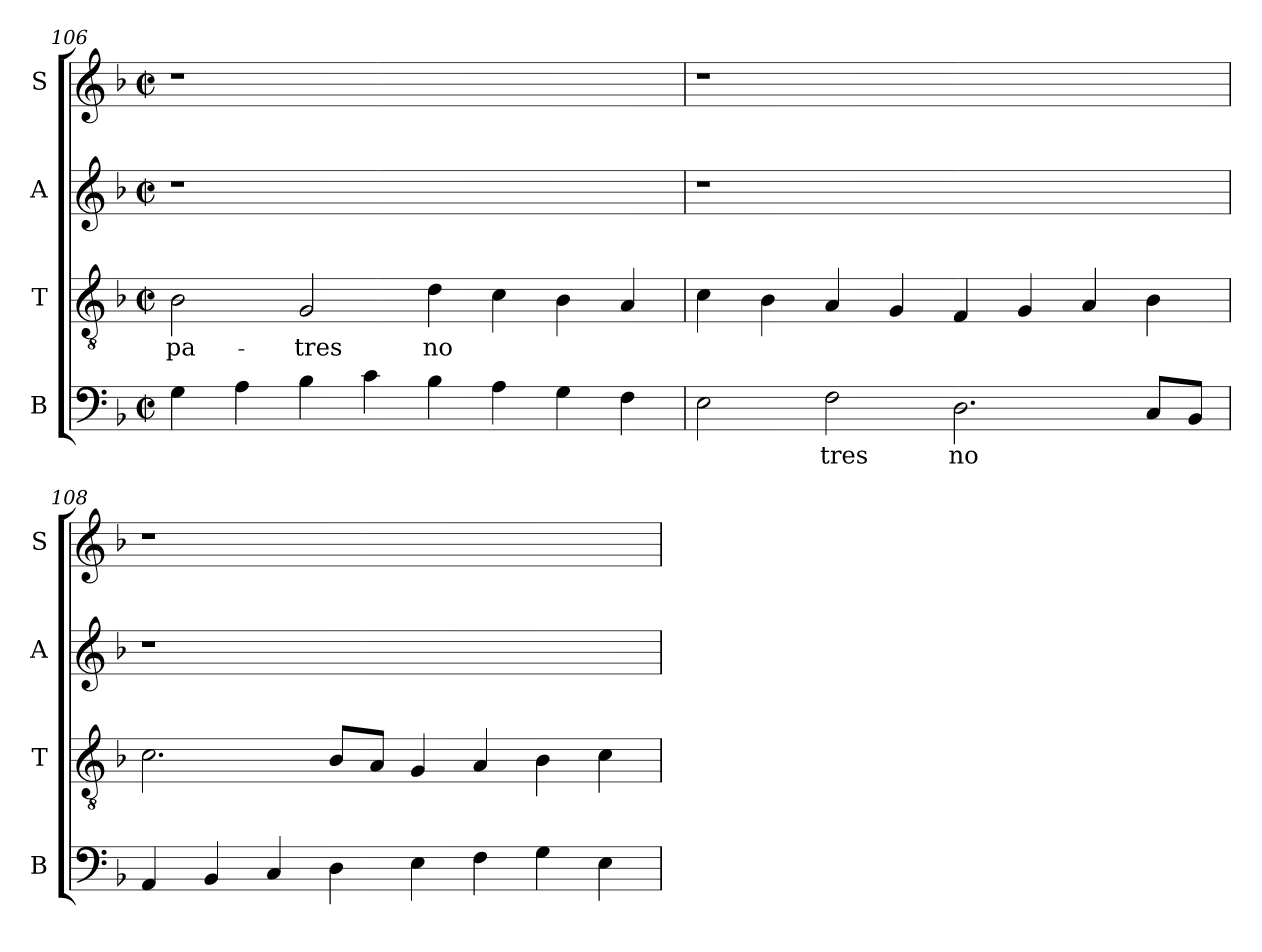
**kern	**text	**kern	**text	**kern	**kern
*part4	*part4	*part3	*part3	*part2	*part1
*staff4	*staff4	*staff3	*staff3	*staff2	*staff1
*I"B	*	*I"T	*	*I"A	*I"S
*I'B	*	*I'T	*	*I'A	*I'S
*clefF4	*	*clefGv2	*	*clefG2	*clefG2
*k[b-]	*	*k[b-]	*	*k[b-]	*k[b-]
*F:	*	*F:	*	*F:	*F:
*M2/2	*	*M2/2	*	*M2/2	*M2/2
*met(c|)	*	*met(c|)	*	*met(c|)	*met(c|)
=106	=106	=106	=106	=106	=106
!	!LO:LY:b:cj	!	!LO:LY:b:cj	!	!
4G\	.	2B-\	pa-	1r	1r
!	!LO:LY:b:cj	!	!	!	!
4A\	.	.	.	.	.
!	!LO:LY:b:cj	!	!LO:LY:b:cj	!	!
4B-\	.	2G/	-tres	.	.
!	!LO:LY:b:cj	!	!	!	!
4c\	.	.	.	.	.
!	!LO:LY:b:cj	!	!LO:LY:b:cj	!	!
4B-\	.	4d\	no-	1ryy	1ryy
!	!LO:LY:b:cj	!	!LO:LY:b:cj	!	!
4A\	.	4c\	--	.	.
!	!LO:LY:b:cj	!	!LO:LY:b:cj	!	!
4G\	.	4B-\	--	.	.
!	!LO:LY:b:cj	!	!LO:LY:b:cj	!	!
4F\	.	4A/	--	.	.
!!LO:LB:g=z
=107	=107	=107	=107	=107	=107
!	!LO:LY:b:cj	!	!LO:LY:b:cj	!	!
2E\	.	4c\	--	1r	1r
!	!	!	!LO:LY:b:cj	!	!
.	.	4B-\	--	.	.
!	!LO:LY:b:cj	!	!LO:LY:b:cj	!	!
2F\	tres	4A/	--	.	.
!	!	!	!LO:LY:b:cj	!	!
.	.	4G/	--	.	.
!	!LO:LY:b:cj	!	!LO:LY:b:cj	!	!
2.D\	no	4F/	--	1ryy	1ryy
!	!	!	!LO:LY:b:cj	!	!
.	.	4G/	--	.	.
!	!	!	!LO:LY:b:cj	!	!
.	.	4A/	--	.	.
!	!LO:LY:b:cj	!	!LO:LY:b:cj	!	!
8C/L	.	4B-\	--	.	.
!	!LO:LY:b:cj	!	!	!	!
8BB-/J	.	.	.	.	.
=108	=108	=108	=108	=108	=108
!	!LO:LY:b:cj	!	!LO:LY:b:cj	!	!
4AA/	.	2.c\	--	1r	1r
!	!LO:LY:b:cj	!	!	!	!
4BB-/	.	.	.	.	.
!	!LO:LY:b:cj	!	!	!	!
4C/	.	.	.	.	.
!	!LO:LY:b:cj	!	!LO:LY:b:cj	!	!
4D\	.	8B-/L	--	.	.
!	!	!	!LO:LY:b:cj	!	!
.	.	8A/J	--	.	.
!	!LO:LY:b:cj	!	!LO:LY:b:cj	!	!
4E\	.	4G/	--	1ryy	1ryy
!	!LO:LY:b:cj	!	!LO:LY:b:cj	!	!
4F\	.	4A/	--	.	.
!	!LO:LY:b:cj	!	!LO:LY:b:cj	!	!
4G\	.	4B-\	--	.	.
!	!LO:LY:b:cj	!	!LO:LY:b:cj	!	!
4E\	.	4c\	--	.	.
=	=	=	=	=	=
*-	*-	*-	*-	*-	*-
